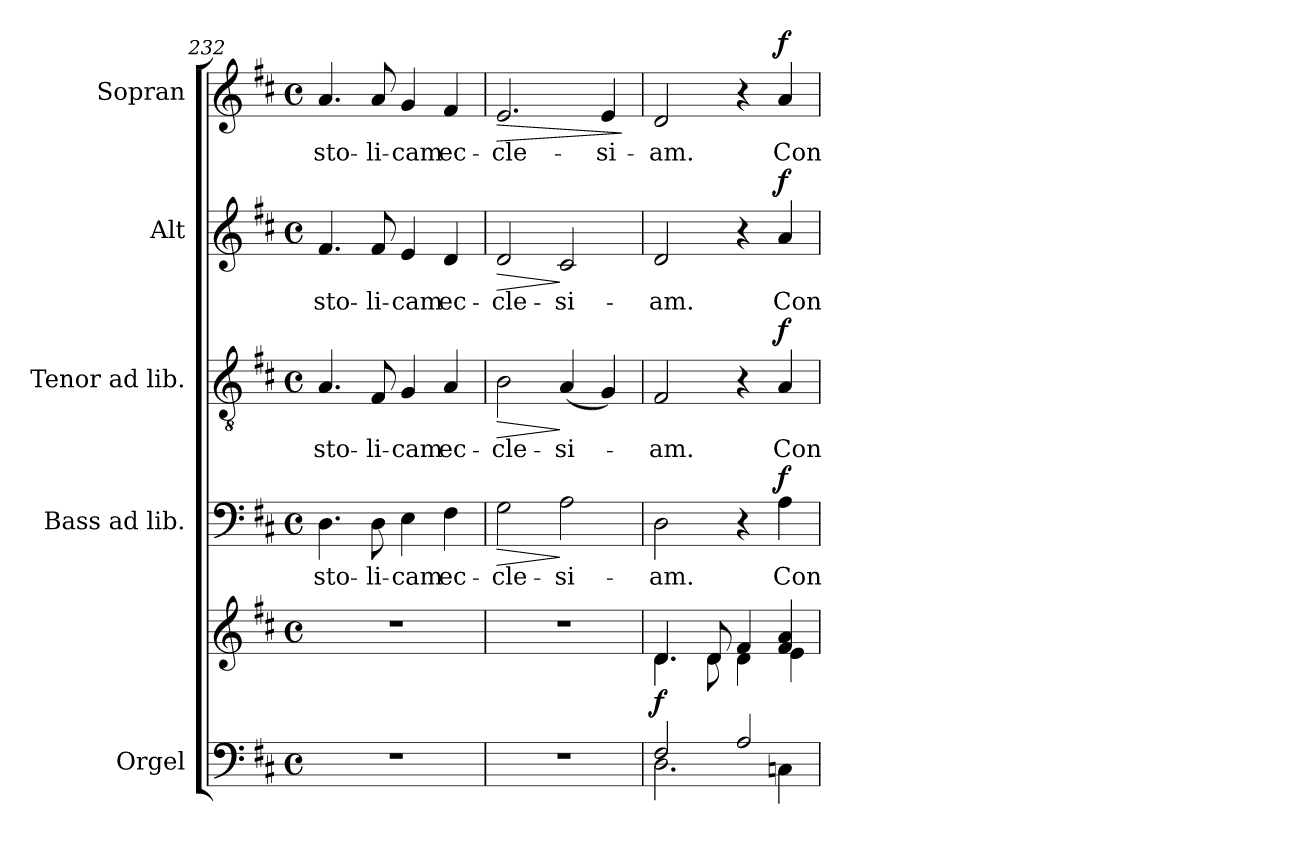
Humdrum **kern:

**kern	**kern	**dynam	**kern	**text	**dynam	**kern	**text	**dynam	**kern	**text	**dynam	**kern	**text	**dynam
*part5	*part5	*part5	*part4	*part4	*part4	*part3	*part3	*part3	*part2	*part2	*part2	*part1	*part1	*part1
*staff6	*staff5	*staff5/6	*staff4	*staff4	*staff4	*staff3	*staff3	*staff3	*staff2	*staff2	*staff2	*staff1	*staff1	*staff1
*I"Orgel	*	*	*I"Bass ad lib.	*	*	*I"Tenor ad lib.	*	*	*I"Alt	*	*	*I"Sopran	*	*
*I'Org.	*	*	*I'B.	*	*	*I'T.	*	*	*I'A.	*	*	*I'S.	*	*
*clefF4	*clefG2	*	*clefF4	*	*	*clefGv2	*	*	*clefG2	*	*	*clefG2	*	*
*k[f#c#]	*k[f#c#]	*	*k[f#c#]	*	*	*k[f#c#]	*	*	*k[f#c#]	*	*	*k[f#c#]	*	*
*D:	*D:	*	*D:	*	*	*D:	*	*	*D:	*	*	*D:	*	*
*M4/4	*M4/4	*	*M4/4	*	*	*M4/4	*	*	*M4/4	*	*	*M4/4	*	*
*met(c)	*met(c)	*	*met(c)	*	*	*met(c)	*	*	*met(c)	*	*	*met(c)	*	*
=232	=232	=232	=232	=232	=232	=232	=232	=232	=232	=232	=232	=232	=232	=232
!	!	!	!	!LO:LY:b	!	!	!LO:LY:b	!	!	!LO:LY:b	!	!	!LO:LY:b	!
1r	1r	.	4.D\	-sto-	.	4.A/	-sto-	.	4.f#/	-sto-	.	4.a/	-sto-	.
!	!	!	!	!LO:LY:b	!	!	!LO:LY:b	!	!	!LO:LY:b	!	!	!LO:LY:b	!
.	.	.	8D\	-li-	.	8F#/	-li-	.	8f#/	-li-	.	8a/	-li-	.
!	!	!	!	!LO:LY:b	!	!	!LO:LY:b	!	!	!LO:LY:b	!	!	!LO:LY:b	!
.	.	.	4E\	-cam	.	4G/	-cam	.	4e/	-cam	.	4g/	-cam	.
!	!	!	!	!LO:LY:b	!	!	!LO:LY:b	!	!	!LO:LY:b	!	!	!LO:LY:b	!
.	.	.	4F#\	ec-	.	4A/	ec-	.	4d/	ec-	.	4f#/	ec-	.
=233	=233	=233	=233	=233	=233	=233	=233	=233	=233	=233	=233	=233	=233	=233
!	!	!	!	!LO:LY:b	!LO:HP:b	!	!LO:LY:b	!LO:HP:b	!	!LO:LY:b	!LO:HP:b	!	!LO:LY:b	!LO:HP:b
1r	1r	.	2G\	-cle-	>	2B\	-cle-	>	2d/	-cle-	>	2.e/	-cle-	>
!	!	!	!	!LO:LY:b	!	!	!LO:LY:b	!	!	!LO:LY:b	!	!	!	!
.	.	.	2A\	-si-	]	(<4A/	-si-	]	2c#/	-si-	]	.	.	.
!	!	!	!	!	!	!	!	!	!	!	!	!	!LO:LY:b	!
.	.	.	.	.	.	4G/)	.	.	.	.	.	4e/	-si-	.
.	.	.	.	.	.	.	.	.	.	.	.	.	.	]
=234	=234	=234	=234	=234	=234	=234	=234	=234	=234	=234	=234	=234	=234	=234
*^	*^	*	*	*	*	*	*	*	*	*	*	*	*	*
!	!	!	!	!LO:DY:b	!	!LO:LY:b	!	!	!LO:LY:b	!	!	!LO:LY:b	!	!	!LO:LY:b	!
2F#/	2.D\	4.d/	4.d\	f	2D\	-am.	.	2F#/	-am.	.	2d/	-am.	.	2d/	-am.	.
.	.	8d/	8d\	.	.	.	.	.	.	.	.	.	.	.	.	.
2A/	.	4f#/	4d\	.	4r	.	.	4r	.	.	4r	.	.	4r	.	.
!	!	!	!	!	!	!LO:LY:b	!LO:DY:a	!	!LO:LY:b	!LO:DY:a	!	!LO:LY:b	!LO:DY:a	!	!LO:LY:b	!LO:DY:a
.	4Cn\	4f#/ 4a/	4e\	.	4A\	Con-	f	4A/	Con-	f	4a/	Con-	f	4a/	Con-	f
*v	*v	*	*	*	*	*	*	*	*	*	*	*	*	*	*	*
*	*v	*v	*	*	*	*	*	*	*	*	*	*	*	*	*
=	=	=	=	=	=	=	=	=	=	=	=	=	=	=
*-	*-	*-	*-	*-	*-	*-	*-	*-	*-	*-	*-	*-	*-	*-
